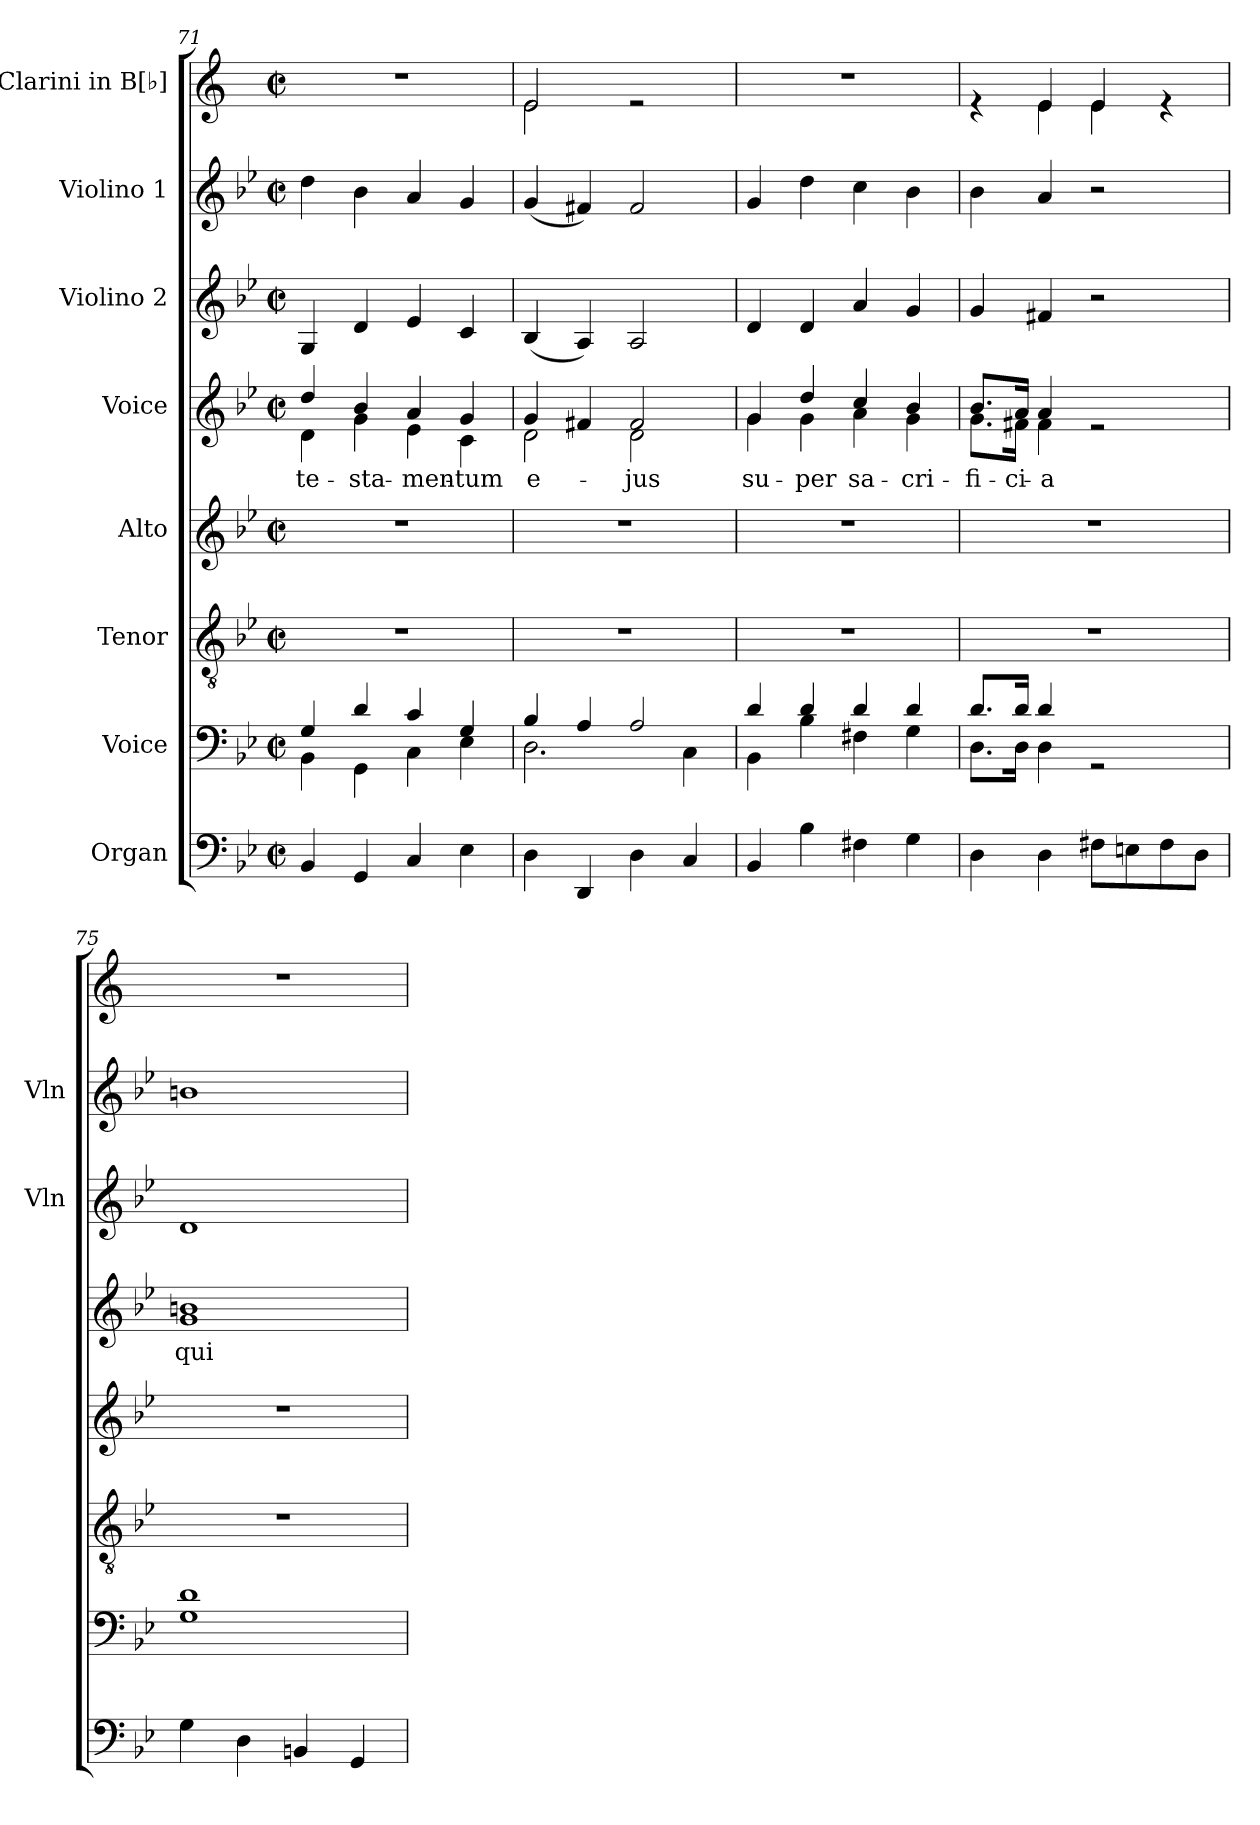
**kern	**kern	**kern	**kern	**kern	**text	**kern	**kern	**kern
*part8	*part7	*part6	*part5	*part4	*part4	*part3	*part2	*part1
*staff8	*staff7	*staff6	*staff5	*staff4	*staff4	*staff3	*staff2	*staff1
*I"Organ	*I"Voice	*I"Tenor	*I"Alto	*I"Voice	*	*I"Violino 2	*I"Violino 1	*I"Clarini in B[♭]
*	*	*	*	*	*	*I'Vln	*I'Vln	*
*clefF4	*clefF4	*clefGv2	*clefG2	*clefG2	*	*clefG2	*clefG2	*clefG2
*	*	*	*	*	*	*	*	*ITrd1c2
*k[b-e-]	*k[b-e-]	*k[b-e-]	*k[b-e-]	*k[b-e-]	*	*k[b-e-]	*k[b-e-]	*k[b-e-]
*M2/2	*M2/2	*M2/2	*M2/2	*M2/2	*	*M2/2	*M2/2	*M2/2
*met(c|)	*met(c|)	*met(c|)	*met(c|)	*met(c|)	*	*met(c|)	*met(c|)	*met(c|)
=71	=71	=71	=71	=71	=71	=71	=71	=71
*	*^	*	*	*	*	*	*	*
!	!	!	!	!	!	!LO:LY:b	!	!	!
*	*	*	*	*	*^	*	*	*	*
4BB-/	4G/	4BB-\	1r	1r	4dd/	4d\	te-	4G/	4dd\	1r
!	!	!	!	!	!	!	!LO:LY:b	!	!	!
4GG/	4d/	4GG\	.	.	4b-/	4g\	-sta-	4d/	4b-\	.
!	!	!	!	!	!	!	!LO:LY:b	!	!	!
4C/	4c/	4C\	.	.	4a/	4e-\	-men-	4e-/	4a/	.
!	!	!	!	!	!	!	!LO:LY:b	!	!	!
4E-\	4G/	4E-\	.	.	4g/	4c\	-tum	4c/	4g/	.
=72	=72	=72	=72	=72	=72	=72	=72	=72	=72	=72
!	!	!	!	!	!	!	!LO:LY:b	!	!	!
*	*	*	*	*	*	*	*	*	*	*^
4D\	4B-/	2.D\	1r	1r	4g/	2d\	e-	(4B-/	(4g/	2d/	2d\
4DD/	4A/	.	.	.	4f#X/	.	.	4A/)	4f#X/)	.	.
!	!	!	!	!	!	!	!LO:LY:b	!	!	!	!
4D\	2A/	.	.	.	2f#/	2d\	-jus	2A/	2f#/	2re	2ryy
4C/	.	4C\	.	.	.	.	.	.	.	.	.
*	*	*	*	*	*	*	*	*	*	*v	*v
=73	=73	=73	=73	=73	=73	=73	=73	=73	=73	=73
!	!	!	!	!	!	!	!LO:LY:b	!	!	!
4BB-/	4d/	4BB-\	1r	1r	4g/	4g\	su-	4d/	4g/	1r
!	!	!	!	!	!	!	!LO:LY:b	!	!	!
4B-\	4d/	4B-\	.	.	4dd/	4g\	-per	4d/	4dd\	.
!	!	!	!	!	!	!	!LO:LY:b	!	!	!
4F#X\	4d/	4F#X\	.	.	4cc/	4a\	sa-	4a/	4cc\	.
!	!	!	!	!	!	!	!LO:LY:b	!	!	!
4G\	4d/	4G\	.	.	4b-/	4g\	-cri-	4g/	4b-\	.
!!LO:LB:g=z
=74	=74	=74	=74	=74	=74	=74	=74	=74	=74	=74
!	!	!	!	!	!	!	!LO:LY:b	!	!	!
*	*	*	*	*	*	*	*	*	*	*^
4D\	8.d/L	8.D\L	1r	1r	8.b-/L	8.g\L	-fi-	4g/	4b-\	4re	4ryy
!	!	!	!	!	!	!	!LO:LY:b	!	!	!	!
.	16d/Jk	16D\Jk	.	.	16a/Jk	16f#X\Jk	-ci-	.	.	.	.
!	!	!	!	!	!	!	!LO:LY:b	!	!	!	!
4D\	4d/	4D\	.	.	4a/	4f#\	-a	4f#X/	4a/	4d/	4d\
8F#X\L	2rGG	2ryy	.	.	2re	2ryy	.	2r	2r	4d/	4d\
8En\	.	.	.	.	.	.	.	.	.	.	.
8F#\	.	.	.	.	.	.	.	.	.	4re	4ryy
8D\J	.	.	.	.	.	.	.	.	.	.	.
*	*	*	*	*	*	*	*	*	*	*v	*v
=75	=75	=75	=75	=75	=75	=75	=75	=75	=75	=75
!	!	!	!	!	!	!	!LO:LY:b	!	!	!
4G\	1d	1G	1r	1r	1bn	1g	qui	1d	1bn	1r
4D\	.	.	.	.	.	.	.	.	.	.
4BBn/	.	.	.	.	.	.	.	.	.	.
4GG/	.	.	.	.	.	.	.	.	.	.
*	*v	*v	*	*	*v	*v	*	*	*	*
=	=	=	=	=	=	=	=	=
*-	*-	*-	*-	*-	*-	*-	*-	*-
